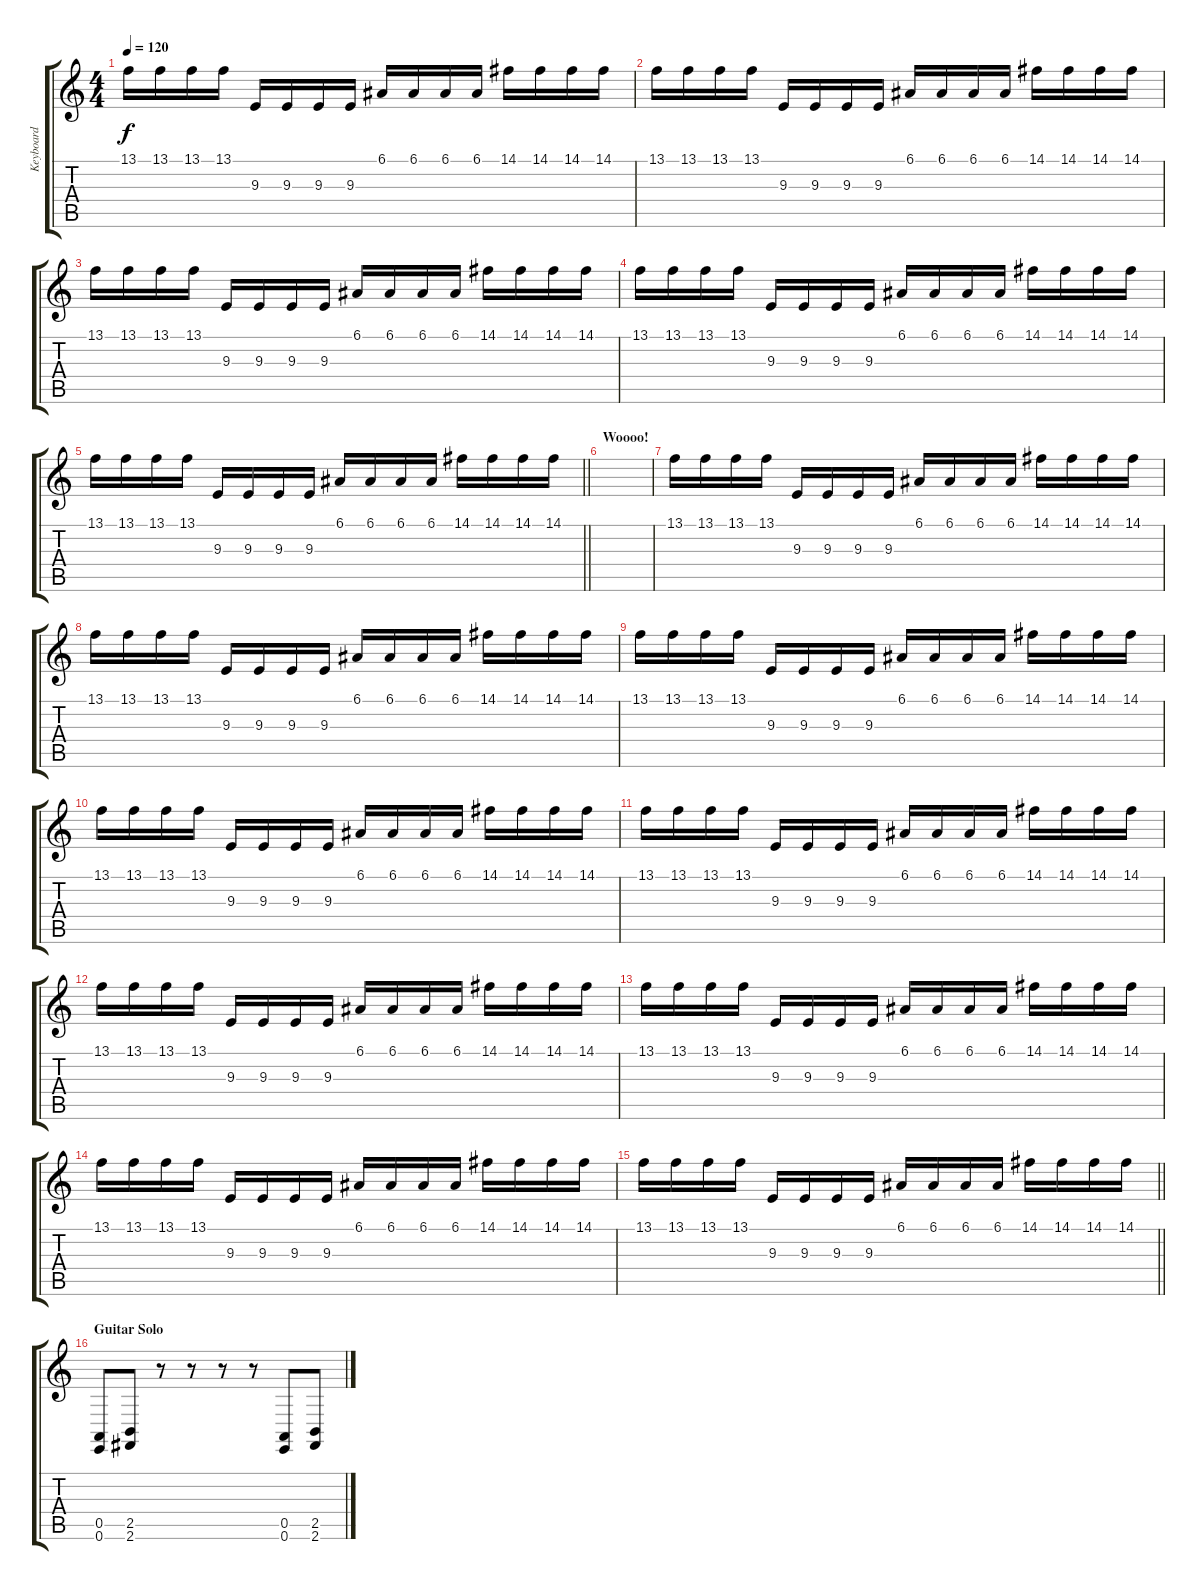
\track ("Keyboard" "Keyboard") {instrument frenchhorn}
\staff {score tabs}
\tuning (E4 B3 G3 D3 A2 E2) {hide}
\ts (4 4)
\tempo 120
\clef g2
\ks c
13.1.16{dy f} 13.1.16 13.1.16 13.1.16 9.3.16 9.3.16 9.3.16 9.3.16 6.1.16 6.1.16 6.1.16 6.1.16 14.1.16 14.1.16 14.1.16 14.1.16 |
13.1.16 13.1.16 13.1.16 13.1.16 9.3.16 9.3.16 9.3.16 9.3.16 6.1.16 6.1.16 6.1.16 6.1.16 14.1.16 14.1.16 14.1.16 14.1.16 |
13.1.16 13.1.16 13.1.16 13.1.16 9.3.16 9.3.16 9.3.16 9.3.16 6.1.16 6.1.16 6.1.16 6.1.16 14.1.16 14.1.16 14.1.16 14.1.16 |
13.1.16 13.1.16 13.1.16 13.1.16 9.3.16 9.3.16 9.3.16 9.3.16 6.1.16 6.1.16 6.1.16 6.1.16 14.1.16 14.1.16 14.1.16 14.1.16 |
\barLineRight lightlight
13.1.16 13.1.16 13.1.16 13.1.16 9.3.16 9.3.16 9.3.16 9.3.16 6.1.16 6.1.16 6.1.16 6.1.16 14.1.16 14.1.16 14.1.16 14.1.16 |
\section ("" "Woooo!")
|
13.1.16 13.1.16 13.1.16 13.1.16 9.3.16 9.3.16 9.3.16 9.3.16 6.1.16 6.1.16 6.1.16 6.1.16 14.1.16 14.1.16 14.1.16 14.1.16 |
13.1.16 13.1.16 13.1.16 13.1.16 9.3.16 9.3.16 9.3.16 9.3.16 6.1.16 6.1.16 6.1.16 6.1.16 14.1.16 14.1.16 14.1.16 14.1.16 |
13.1.16 13.1.16 13.1.16 13.1.16 9.3.16 9.3.16 9.3.16 9.3.16 6.1.16 6.1.16 6.1.16 6.1.16 14.1.16 14.1.16 14.1.16 14.1.16 |
13.1.16 13.1.16 13.1.16 13.1.16 9.3.16 9.3.16 9.3.16 9.3.16 6.1.16 6.1.16 6.1.16 6.1.16 14.1.16 14.1.16 14.1.16 14.1.16 |
13.1.16 13.1.16 13.1.16 13.1.16 9.3.16 9.3.16 9.3.16 9.3.16 6.1.16 6.1.16 6.1.16 6.1.16 14.1.16 14.1.16 14.1.16 14.1.16 |
13.1.16 13.1.16 13.1.16 13.1.16 9.3.16 9.3.16 9.3.16 9.3.16 6.1.16 6.1.16 6.1.16 6.1.16 14.1.16 14.1.16 14.1.16 14.1.16 |
13.1.16 13.1.16 13.1.16 13.1.16 9.3.16 9.3.16 9.3.16 9.3.16 6.1.16 6.1.16 6.1.16 6.1.16 14.1.16 14.1.16 14.1.16 14.1.16 |
13.1.16 13.1.16 13.1.16 13.1.16 9.3.16 9.3.16 9.3.16 9.3.16 6.1.16 6.1.16 6.1.16 6.1.16 14.1.16 14.1.16 14.1.16 14.1.16 |
\barLineRight lightlight
13.1.16 13.1.16 13.1.16 13.1.16 9.3.16 9.3.16 9.3.16 9.3.16 6.1.16 6.1.16 6.1.16 6.1.16 14.1.16 14.1.16 14.1.16 14.1.16 |
\section ("" "Guitar Solo")
(0.5 0.6).8 (2.5 2.6).8 r.8 r.8 r.8 r.8 (0.5 0.6).8 (2.5 2.6).8
